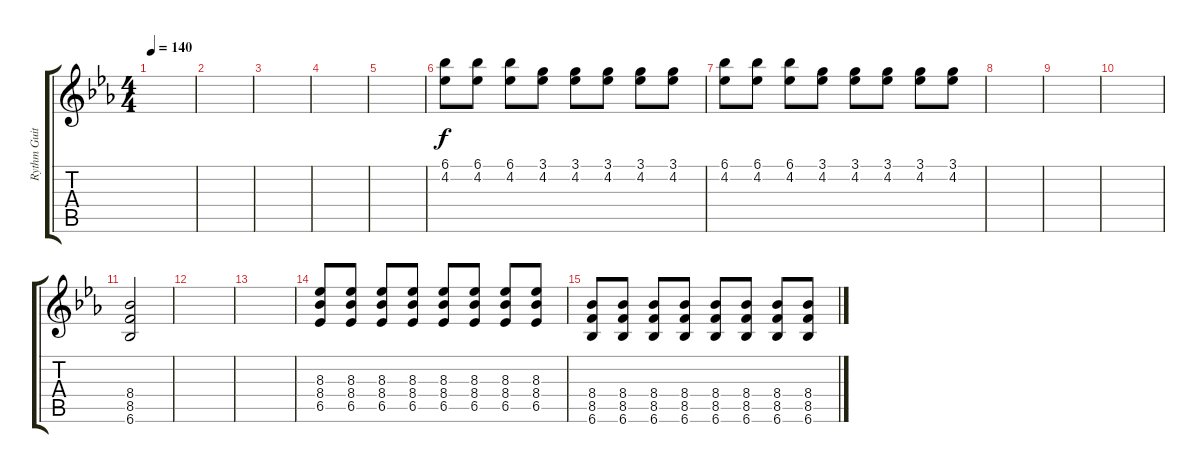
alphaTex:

\track ("Rythm Guitar" "Rythm Guit") {instrument overdrivenguitar}
\staff {score tabs}
\tuning (E4 B3 G3 D3 A2 E2) {hide}
\ts (4 4)
\tempo 140
\clef g2
\ks eb
|
|
|
|
|
(6.1 4.2).8 (6.1 4.2).8 (6.1 4.2).8 (3.1 4.2).8 (3.1 4.2).8 (3.1 4.2).8 (3.1 4.2).8 (3.1 4.2).8 |
(6.1 4.2).8 (6.1 4.2).8 (6.1 4.2).8 (3.1 4.2).8 (3.1 4.2).8 (3.1 4.2).8 (3.1 4.2).8 (3.1 4.2).8 |
|
|
|
(8.4 8.5 6.6).2 |
|
|
(8.3 8.4 6.5).8 (8.3 8.4 6.5).8 (8.3 8.4 6.5).8 (8.3 8.4 6.5).8 (8.3 8.4 6.5).8 (8.3 8.4 6.5).8 (8.3 8.4 6.5).8 (8.3 8.4 6.5).8 |
(8.4 8.5 6.6).8 (8.4 8.5 6.6).8 (8.4 8.5 6.6).8 (8.4 8.5 6.6).8 (8.4 8.5 6.6).8 (8.4 8.5 6.6).8 (8.4 8.5 6.6).8 (8.4 8.5 6.6).8
